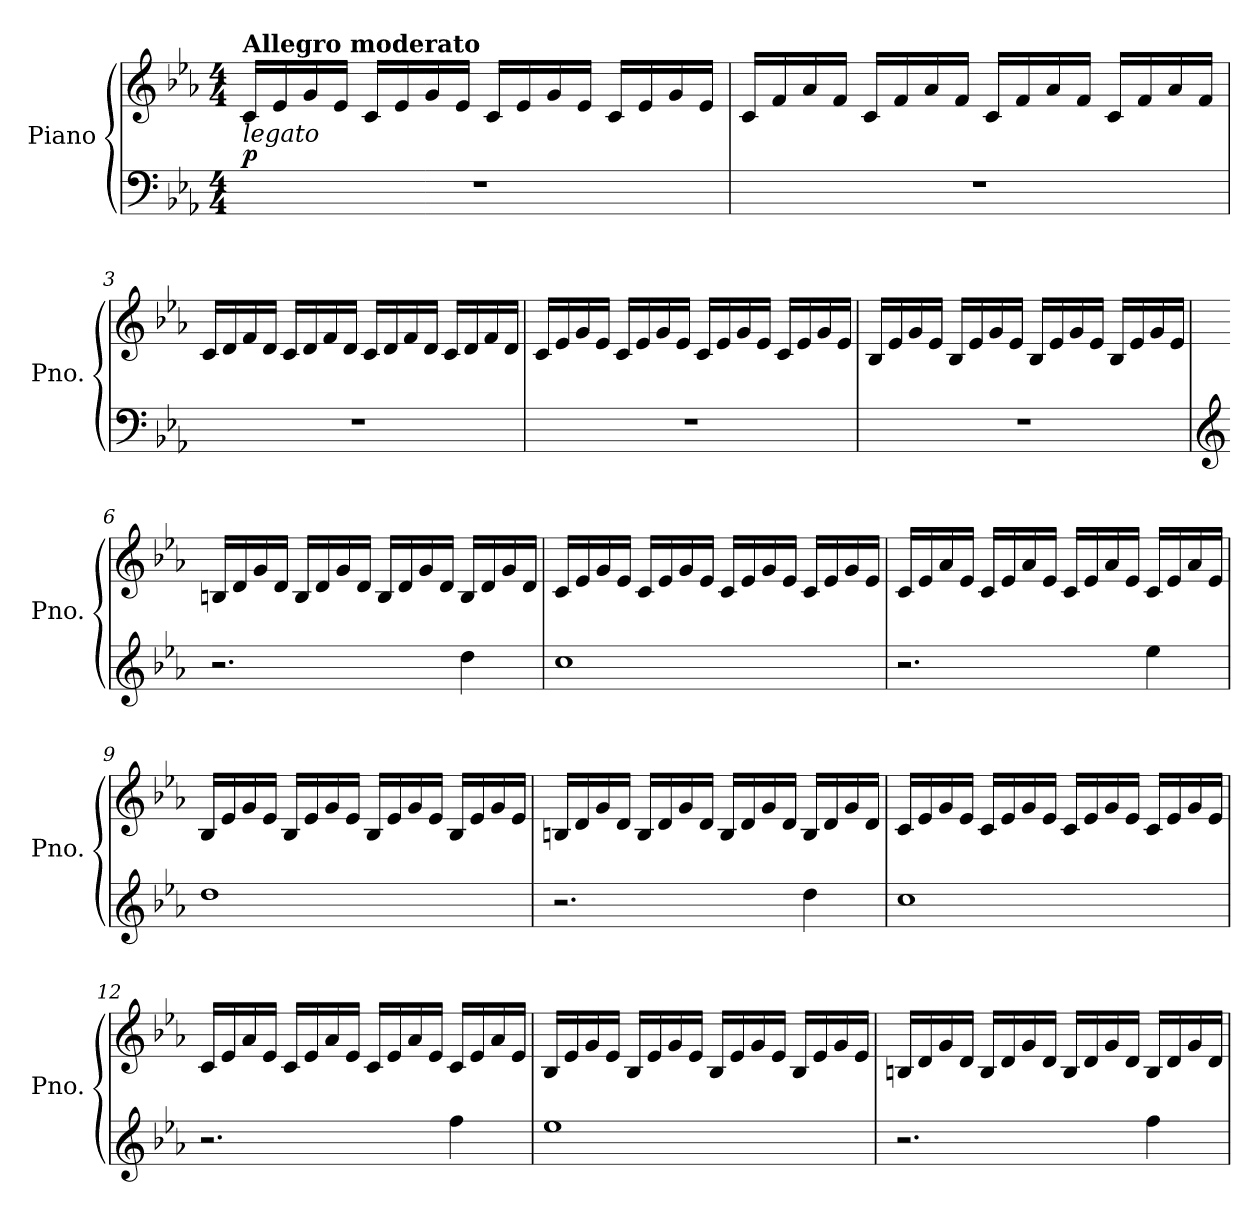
**kern	**kern	**dynam
*part1	*part1	*part1
*staff2	*staff1	*staff1/2
*I"Piano	*	*
*I'Pno.	*	*
*clefF4	*clefG2	*
*k[b-e-a-]	*k[b-e-a-]	*
*M4/4	*M4/4	*
*MM117	*MM117	*
=1	=1	=1
!	!LO:TX:a:B:t=Allegro moderato	!
!	!LO:TX:b:i:t=legato	!
!	!	!LO:DY:a=2
1r	16c/LL	p
.	16e-/	.
.	16g/	.
.	16e-/JJ	.
.	16c/LL	.
.	16e-/	.
.	16g/	.
.	16e-/JJ	.
.	16c/LL	.
.	16e-/	.
.	16g/	.
.	16e-/JJ	.
.	16c/LL	.
.	16e-/	.
.	16g/	.
.	16e-/JJ	.
=2	=2	=2
1r	16c/LL	.
.	16f/	.
.	16a-/	.
.	16f/JJ	.
.	16c/LL	.
.	16f/	.
.	16a-/	.
.	16f/JJ	.
.	16c/LL	.
.	16f/	.
.	16a-/	.
.	16f/JJ	.
.	16c/LL	.
.	16f/	.
.	16a-/	.
.	16f/JJ	.
=3	=3	=3
1r	16c/LL	.
.	16d/	.
.	16f/	.
.	16d/JJ	.
.	16c/LL	.
.	16d/	.
.	16f/	.
.	16d/JJ	.
.	16c/LL	.
.	16d/	.
.	16f/	.
.	16d/JJ	.
.	16c/LL	.
.	16d/	.
.	16f/	.
.	16d/JJ	.
=4	=4	=4
1r	16c/LL	.
.	16e-/	.
.	16g/	.
.	16e-/JJ	.
.	16c/LL	.
.	16e-/	.
.	16g/	.
.	16e-/JJ	.
.	16c/LL	.
.	16e-/	.
.	16g/	.
.	16e-/JJ	.
.	16c/LL	.
.	16e-/	.
.	16g/	.
.	16e-/JJ	.
=5	=5	=5
1r	16B-/LL	.
.	16e-/	.
.	16g/	.
.	16e-/JJ	.
.	16B-/LL	.
.	16e-/	.
.	16g/	.
.	16e-/JJ	.
.	16B-/LL	.
.	16e-/	.
.	16g/	.
.	16e-/JJ	.
.	16B-/LL	.
.	16e-/	.
.	16g/	.
.	16e-/JJ	.
=6	=6	=6
*clefG2	*	*
2.r	16Bn/LL	.
.	16d/	.
.	16g/	.
.	16d/JJ	.
.	16B/LL	.
.	16d/	.
.	16g/	.
.	16d/JJ	.
.	16B/LL	.
.	16d/	.
.	16g/	.
.	16d/JJ	.
4dd\	16B/LL	.
.	16d/	.
.	16g/	.
.	16d/JJ	.
=7	=7	=7
1cc	16c/LL	.
.	16e-/	.
.	16g/	.
.	16e-/JJ	.
.	16c/LL	.
.	16e-/	.
.	16g/	.
.	16e-/JJ	.
.	16c/LL	.
.	16e-/	.
.	16g/	.
.	16e-/JJ	.
.	16c/LL	.
.	16e-/	.
.	16g/	.
.	16e-/JJ	.
=8	=8	=8
2.r	16c/LL	.
.	16e-/	.
.	16a-/	.
.	16e-/JJ	.
.	16c/LL	.
.	16e-/	.
.	16a-/	.
.	16e-/JJ	.
.	16c/LL	.
.	16e-/	.
.	16a-/	.
.	16e-/JJ	.
4ee-\	16c/LL	.
.	16e-/	.
.	16a-/	.
.	16e-/JJ	.
=9	=9	=9
1dd	16B-/LL	.
.	16e-/	.
.	16g/	.
.	16e-/JJ	.
.	16B-/LL	.
.	16e-/	.
.	16g/	.
.	16e-/JJ	.
.	16B-/LL	.
.	16e-/	.
.	16g/	.
.	16e-/JJ	.
.	16B-/LL	.
.	16e-/	.
.	16g/	.
.	16e-/JJ	.
=10	=10	=10
2.r	16Bn/LL	.
.	16d/	.
.	16g/	.
.	16d/JJ	.
.	16B/LL	.
.	16d/	.
.	16g/	.
.	16d/JJ	.
.	16B/LL	.
.	16d/	.
.	16g/	.
.	16d/JJ	.
4dd\	16B/LL	.
.	16d/	.
.	16g/	.
.	16d/JJ	.
=11	=11	=11
1cc	16c/LL	.
.	16e-/	.
.	16g/	.
.	16e-/JJ	.
.	16c/LL	.
.	16e-/	.
.	16g/	.
.	16e-/JJ	.
.	16c/LL	.
.	16e-/	.
.	16g/	.
.	16e-/JJ	.
.	16c/LL	.
.	16e-/	.
.	16g/	.
.	16e-/JJ	.
=12	=12	=12
2.r	16c/LL	.
.	16e-/	.
.	16a-/	.
.	16e-/JJ	.
.	16c/LL	.
.	16e-/	.
.	16a-/	.
.	16e-/JJ	.
.	16c/LL	.
.	16e-/	.
.	16a-/	.
.	16e-/JJ	.
4ff\	16c/LL	.
.	16e-/	.
.	16a-/	.
.	16e-/JJ	.
=13	=13	=13
1ee-	16B-/LL	.
.	16e-/	.
.	16g/	.
.	16e-/JJ	.
.	16B-/LL	.
.	16e-/	.
.	16g/	.
.	16e-/JJ	.
.	16B-/LL	.
.	16e-/	.
.	16g/	.
.	16e-/JJ	.
.	16B-/LL	.
.	16e-/	.
.	16g/	.
.	16e-/JJ	.
=14	=14	=14
2.r	16Bn/LL	.
.	16d/	.
.	16g/	.
.	16d/JJ	.
.	16B/LL	.
.	16d/	.
.	16g/	.
.	16d/JJ	.
.	16B/LL	.
.	16d/	.
.	16g/	.
.	16d/JJ	.
4ff\	16B/LL	.
.	16d/	.
.	16g/	.
.	16d/JJ	.
=	=	=
*-	*-	*-
